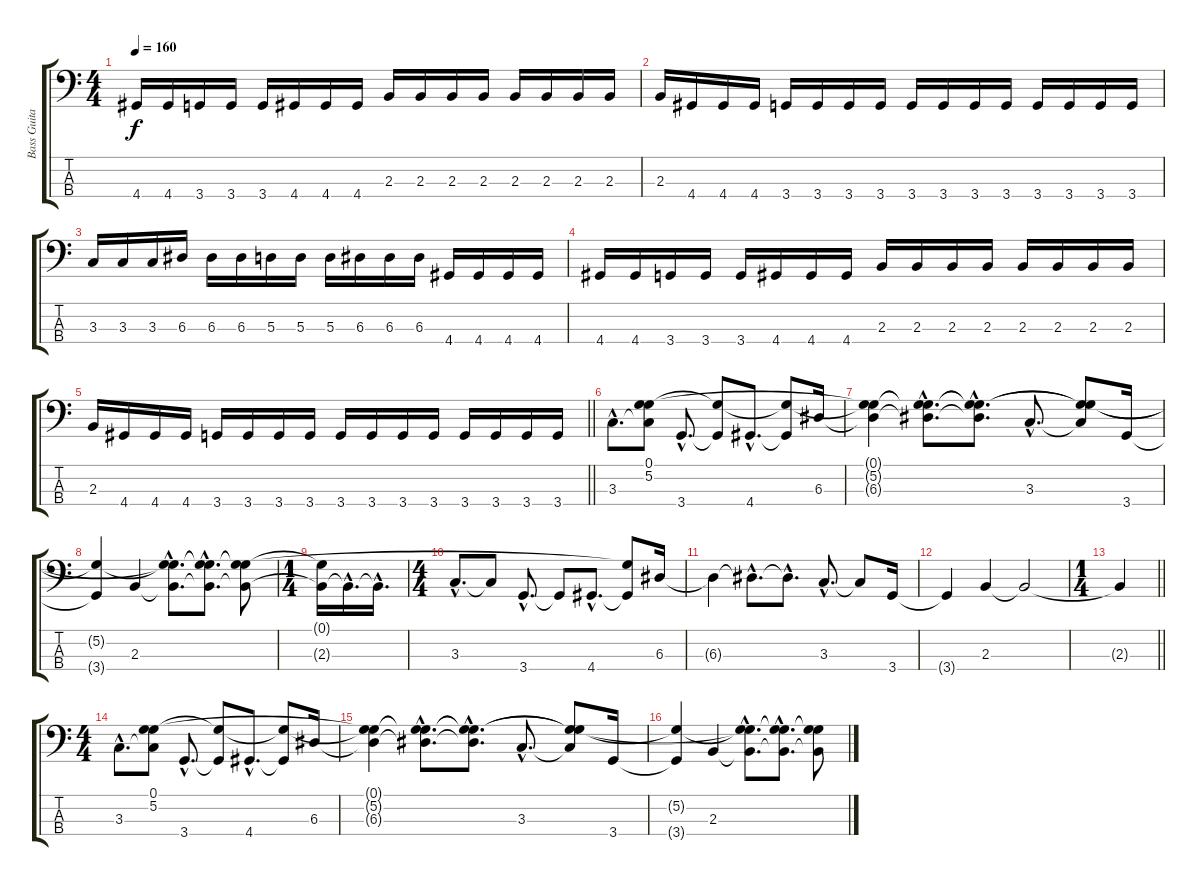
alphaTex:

\track ("Bass Guitar 1" "Bass Guita") {instrument electricbassfinger}
\staff {score tabs}
\tuning (G2 D2 A1 E1) {hide}
\ts (4 4)
\tempo 160
\clef f4
\ks c
4.4.16{dy f} 4.4.16 3.4.16 3.4.16 3.4.16 4.4.16 4.4.16 4.4.16 2.3.16 2.3.16 2.3.16 2.3.16 2.3.16 2.3.16 2.3.16 2.3.16 |
2.3.16 4.4.16 4.4.16 4.4.16 3.4.16 3.4.16 3.4.16 3.4.16 3.4.16 3.4.16 3.4.16 3.4.16 3.4.16 3.4.16 3.4.16 3.4.16 |
3.3.16 3.3.16 3.3.16 6.3.16 6.3.16 6.3.16 5.3.16 5.3.16 5.3.16 6.3.16 6.3.16 6.3.16 4.4.16 4.4.16 4.4.16 4.4.16 |
4.4.16 4.4.16 3.4.16 3.4.16 3.4.16 4.4.16 4.4.16 4.4.16 2.3.16 2.3.16 2.3.16 2.3.16 2.3.16 2.3.16 2.3.16 2.3.16 |
\barLineRight lightlight
2.3.16 4.4.16 4.4.16 4.4.16 3.4.16 3.4.16 3.4.16 3.4.16 3.4.16 3.4.16 3.4.16 3.4.16 3.4.16 3.4.16 3.4.16 3.4.16 |
\section ("" " ")
3.3{hac}.8{d} (0.1 5.2 3.3{t}).8 3.4{hac}.8{d} (5.2{t} 3.4{t}).8 4.4{hac}.8{d} (5.2{t} 4.4{t}).8 6.3.16 |
(0.1{t} 5.2{t} 6.3{t}).4 (0.1{hac t} 5.2{hac t} 6.3{hac t}).8{d} (0.1{hac t} 5.2{hac t} 6.3{hac t}).8{d} 3.3{hac}.8{d} (0.1{t} 5.2{t} 3.3{t}).8 3.4.16 |
(5.2{t} 3.4{t}).4 2.3.4 (0.1{hac t} 5.2{hac t} 2.3{hac t}).8{d} (0.1{hac t} 5.2{hac t} 2.3{hac t}).8{d} (0.1{t} 5.2{t} 2.3{t}).8 |
\ts (1 4)
(0.1{t} 2.3{t}).16 2.3{hac t}.16{d} 2.3{hac t}.16{d} |
\ts (4 4)
3.3{hac}.8{d} 3.3{t}.8 3.4{hac}.8{d} 3.4{t}.8 4.4{hac}.8{d} (5.2{t} 4.4{t}).8 6.3.16 |
6.3{t}.4 6.3{hac t}.8{d} 6.3{hac t}.8{d} 3.3{hac}.8{d} 3.3{t}.8 3.4.16 |
3.4{t}.4 2.3.4 2.3{t}.2 |
\ts (1 4)
\barLineRight lightlight
2.3{t}.4 |
\ts (4 4)
3.3{hac}.8{d} (0.1 5.2 3.3{t}).8 3.4{hac}.8{d} (5.2{t} 3.4{t}).8 4.4{hac}.8{d} (5.2{t} 4.4{t}).8 6.3.16 |
(0.1{t} 5.2{t} 6.3{t}).4 (0.1{hac t} 5.2{hac t} 6.3{hac t}).8{d} (0.1{hac t} 5.2{hac t} 6.3{hac t}).8{d} 3.3{hac}.8{d} (0.1{t} 5.2{t} 3.3{t}).8 3.4.16 |
(5.2{t} 3.4{t}).4 2.3.4 (0.1{hac t} 5.2{hac t} 2.3{hac t}).8{d} (0.1{hac t} 5.2{hac t} 2.3{hac t}).8{d} (0.1{t} 5.2{t} 2.3{t}).8
